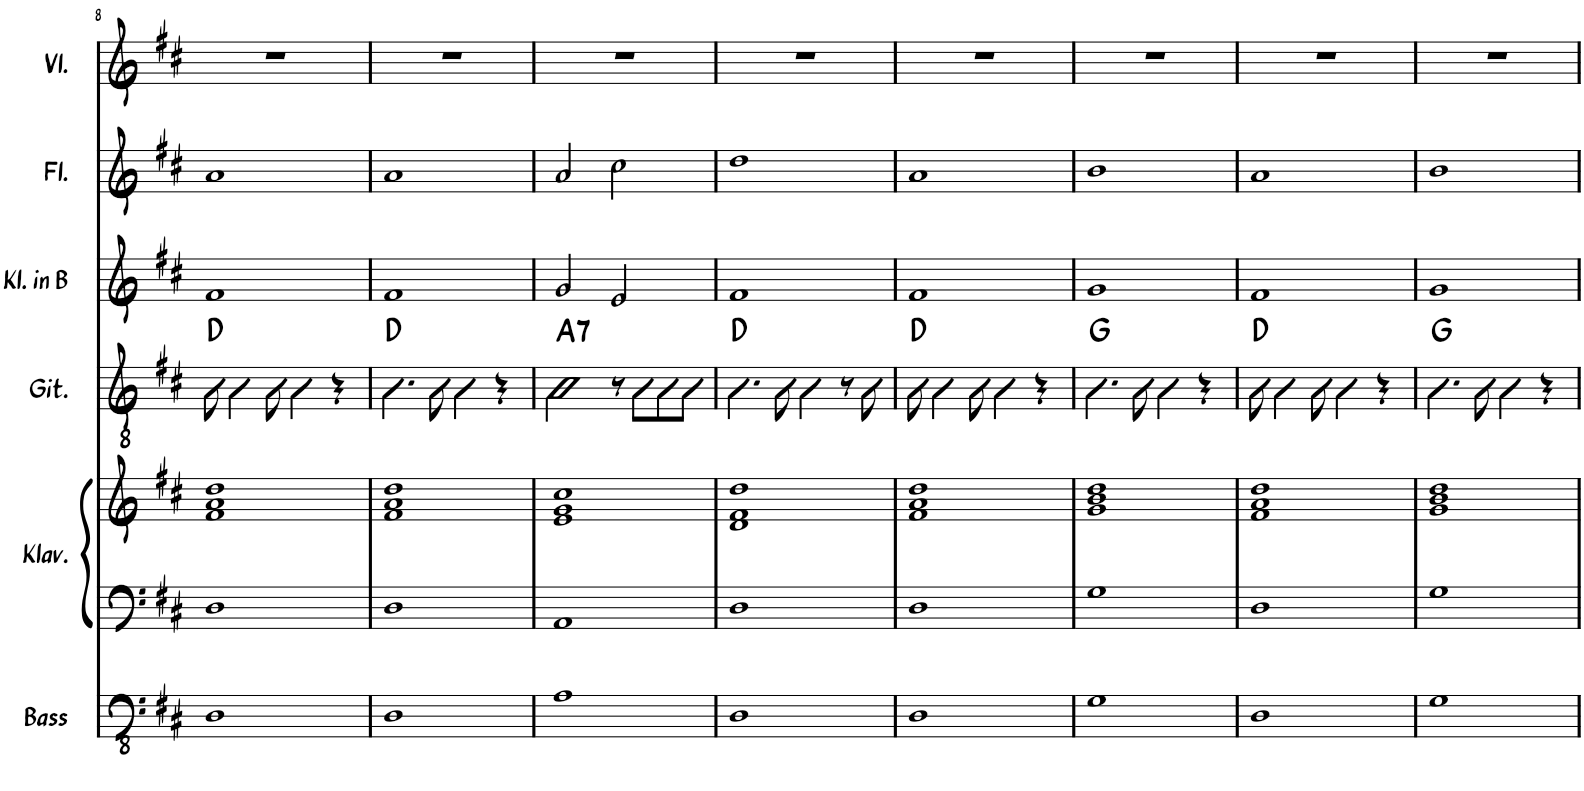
**kern	**kern	**kern	**kern	**harte	**kern	**kern	**kern	**kern
*part7	*part6	*part6	*part5	*part5	*part4	*part3	*part2	*part1
*staff8	*staff7	*staff6	*staff5	*	*staff4	*staff3	*staff2	*staff1
*I"Bass	*I"Klavier	*	*I"Akustische Gitarre	*	*I"Klarinette in B	*I"Flöte	*I"Violine	*I"Stimme
*I'Bass	*I'Klav.	*	*I'Git.	*	*I'Kl. in B	*I'Fl.	*I'Vl.	*I'St.
!!LO:PB:g=z
*clefFv4	*clefF4	*clefG2	*clefGv2	*	*clefG2	*clefG2	*clefG2	*clefG2
*	*	*	*	*	*Trd1c2	*	*	*
*k[f#c#]	*k[f#c#]	*k[f#c#]	*k[f#c#]	*	*k[f#c#]	*k[f#c#]	*k[f#c#]	*k[f#c#]
*M4/4	*M4/4	*M4/4	*M4/4	*	*M4/4	*M4/4	*M4/4	*M4/4
=8	=8	=8	=8	=8	=8	=8	=8	=8
1DD	1D	1f# 1a 1dd	8B\	D:maj	1f#	1a	1r	1r
.	.	.	4B\	.	.	.	.	.
.	.	.	8B\	.	.	.	.	.
.	.	.	4B\	.	.	.	.	.
.	.	.	4r	.	.	.	.	.
=9	=9	=9	=9	=9	=9	=9	=9	=9
1DD	1D	1f# 1a 1dd	4.B\	D:maj	1f#	1a	1r	1r
.	.	.	8B\	.	.	.	.	.
.	.	.	4B\	.	.	.	.	.
.	.	.	4r	.	.	.	.	.
=10	=10	=10	=10	=10	=10	=10	=10	=10
!	!	!	!	!LO:H:kt=7	!	!	!	!
1AA	1AA	1e 1g 1cc#	2B\	A:7	2g/	2a/	1r	1r
.	.	.	8r	.	2e/	2cc#\	.	.
.	.	.	8B\L	.	.	.	.	.
.	.	.	8B\	.	.	.	.	.
.	.	.	8B\J	.	.	.	.	.
=11	=11	=11	=11	=11	=11	=11	=11	=11
1DD	1D	1d 1f# 1dd	4.B\	D:maj	1f#	1dd	1r	1r
.	.	.	8B\	.	.	.	.	.
.	.	.	4B\	.	.	.	.	.
.	.	.	8r	.	.	.	.	.
.	.	.	8B\	.	.	.	.	.
=12	=12	=12	=12	=12	=12	=12	=12	=12
1DD	1D	1f# 1a 1dd	8B\	D:maj	1f#	1a	1r	1r
.	.	.	4B\	.	.	.	.	.
.	.	.	8B\	.	.	.	.	.
.	.	.	4B\	.	.	.	.	.
.	.	.	4r	.	.	.	.	.
=13	=13	=13	=13	=13	=13	=13	=13	=13
1GG	1G	1g 1b 1dd	4.B\	G:maj	1g	1b	1r	1r
.	.	.	8B\	.	.	.	.	.
.	.	.	4B\	.	.	.	.	.
.	.	.	4r	.	.	.	.	.
=14	=14	=14	=14	=14	=14	=14	=14	=14
1DD	1D	1f# 1a 1dd	8B\	D:maj	1f#	1a	1r	1r
.	.	.	4B\	.	.	.	.	.
.	.	.	8B\	.	.	.	.	.
.	.	.	4B\	.	.	.	.	.
.	.	.	4r	.	.	.	.	.
=15	=15	=15	=15	=15	=15	=15	=15	=15
1GG	1G	1g 1b 1dd	4.B\	G:maj	1g	1b	1r	1r
.	.	.	8B\	.	.	.	.	.
.	.	.	4B\	.	.	.	.	.
.	.	.	4r	.	.	.	.	.
=	=	=	=	=	=	=	=	=
*-	*-	*-	*-	*-	*-	*-	*-	*-
